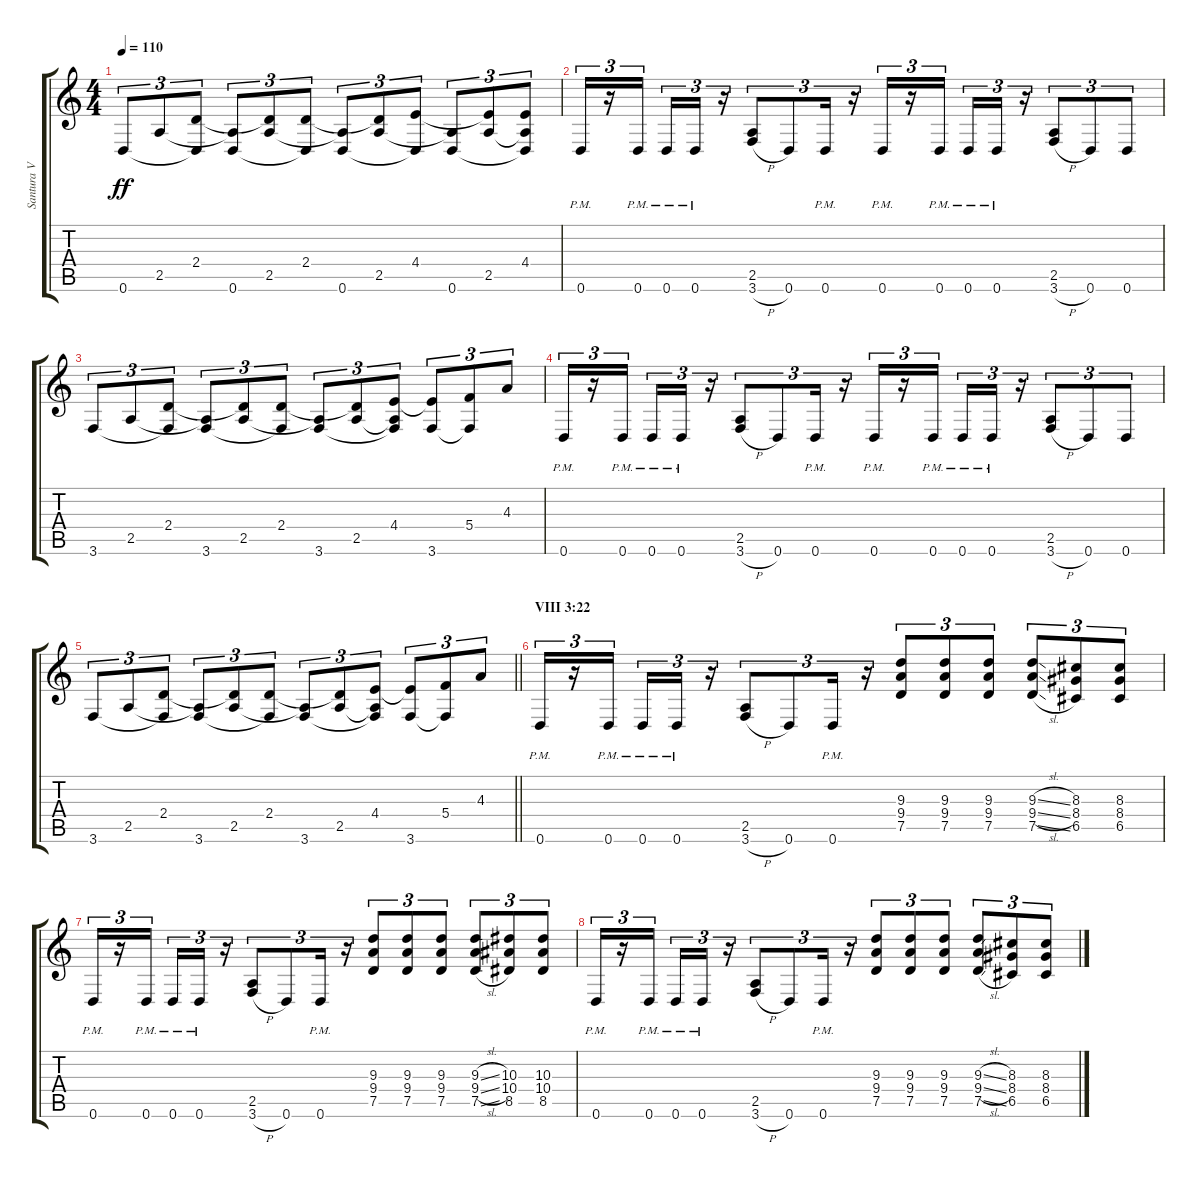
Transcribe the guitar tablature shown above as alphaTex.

\track ("Santura V" "Santura V") {instrument overdrivenguitar}
\staff {score tabs}
\tuning (D4 A3 F3 C3 G2 D2) {hide}
\ts (4 4)
\tempo 110
\clef g2
\ks c
0.6.8{tu (3 2) dy ff} 2.5.8{tu (3 2)} (2.4 0.6{t}).8{tu (3 2)} (2.5{t} 0.6).8{tu (3 2)} (2.4{t} 2.5).8{tu (3 2)} (2.4 0.6{t}).8{tu (3 2)} (2.5{t} 0.6).8{tu (3 2)} (2.4{t} 2.5).8{tu (3 2)} (4.4 0.6{t}).8{tu (3 2)} (2.5{t} 0.6).8{tu (3 2)} (4.4{t} 2.5).8{tu (3 2)} (4.4 2.5{t} 0.6{t}).8{tu (3 2)} |
0.6{pm}.16{tu (3 2)} r.16{tu (3 2)} 0.6{pm}.16{tu (3 2) beam splitsecondary} 0.6{pm}.16{tu (3 2)} 0.6{pm}.16{tu (3 2)} r.16{tu (3 2)} (2.5 3.6{h}).8{tu (3 2)} 0.6.8{tu (3 2)} 0.6{pm}.16{tu (3 2)} r.16{tu (3 2)} 0.6{pm}.16{tu (3 2)} r.16{tu (3 2)} 0.6{pm}.16{tu (3 2) beam splitsecondary} 0.6{pm}.16{tu (3 2)} 0.6{pm}.16{tu (3 2)} r.16{tu (3 2)} (2.5 3.6{h}).8{tu (3 2)} 0.6.8{tu (3 2)} 0.6.8{tu (3 2)} |
3.6.8{tu (3 2)} 2.5.8{tu (3 2)} (2.4 3.6{t}).8{tu (3 2)} (2.5{t} 3.6).8{tu (3 2)} (2.4{t} 2.5).8{tu (3 2)} (2.4 3.6{t}).8{tu (3 2)} (2.5{t} 3.6).8{tu (3 2)} (2.4{t} 2.5).8{tu (3 2)} (4.4 2.5{t} 3.6{t}).8{tu (3 2)} (4.4{t} 3.6).8{tu (3 2)} (5.4 3.6{t}).8{tu (3 2)} 4.3.8{tu (3 2)} |
0.6{pm}.16{tu (3 2)} r.16{tu (3 2)} 0.6{pm}.16{tu (3 2) beam splitsecondary} 0.6{pm}.16{tu (3 2)} 0.6{pm}.16{tu (3 2)} r.16{tu (3 2)} (2.5 3.6{h}).8{tu (3 2)} 0.6.8{tu (3 2)} 0.6{pm}.16{tu (3 2)} r.16{tu (3 2)} 0.6{pm}.16{tu (3 2)} r.16{tu (3 2)} 0.6{pm}.16{tu (3 2) beam splitsecondary} 0.6{pm}.16{tu (3 2)} 0.6{pm}.16{tu (3 2)} r.16{tu (3 2)} (2.5 3.6{h}).8{tu (3 2)} 0.6.8{tu (3 2)} 0.6.8{tu (3 2)} |
\barLineRight lightlight
3.6.8{tu (3 2)} 2.5.8{tu (3 2)} (2.4 3.6{t}).8{tu (3 2)} (2.5{t} 3.6).8{tu (3 2)} (2.4{t} 2.5).8{tu (3 2)} (2.4 3.6{t}).8{tu (3 2)} (2.5{t} 3.6).8{tu (3 2)} (2.4{t} 2.5).8{tu (3 2)} (4.4 2.5{t} 3.6{t}).8{tu (3 2)} (4.4{t} 3.6).8{tu (3 2)} (5.4 3.6{t}).8{tu (3 2)} 4.3.8{tu (3 2)} |
\section ("" "VIII 3:22")
0.6{pm}.16{tu (3 2)} r.16{tu (3 2)} 0.6{pm}.16{tu (3 2) beam splitsecondary} 0.6{pm}.16{tu (3 2)} 0.6{pm}.16{tu (3 2)} r.16{tu (3 2)} (2.5 3.6{h}).8{tu (3 2)} 0.6.8{tu (3 2)} 0.6{pm}.16{tu (3 2)} r.16{tu (3 2)} (9.3 9.4 7.5).8{tu (3 2)} (9.3 9.4 7.5).8{tu (3 2)} (9.3 9.4 7.5).8{tu (3 2)} (9.3{sl} 9.4{sl} 7.5{sl}).8{tu (3 2)} (8.3 8.4 6.5).8{tu (3 2)} (8.3 8.4 6.5).8{tu (3 2)} |
0.6{pm}.16{tu (3 2)} r.16{tu (3 2)} 0.6{pm}.16{tu (3 2) beam splitsecondary} 0.6{pm}.16{tu (3 2)} 0.6{pm}.16{tu (3 2)} r.16{tu (3 2)} (2.5 3.6{h}).8{tu (3 2)} 0.6.8{tu (3 2)} 0.6{pm}.16{tu (3 2)} r.16{tu (3 2)} (9.3 9.4 7.5).8{tu (3 2)} (9.3 9.4 7.5).8{tu (3 2)} (9.3 9.4 7.5).8{tu (3 2)} (9.3{sl} 9.4{sl} 7.5{sl}).8{tu (3 2)} (10.3 10.4 8.5).8{tu (3 2)} (10.3 10.4 8.5).8{tu (3 2)} |
0.6{pm}.16{tu (3 2)} r.16{tu (3 2)} 0.6{pm}.16{tu (3 2) beam splitsecondary} 0.6{pm}.16{tu (3 2)} 0.6{pm}.16{tu (3 2)} r.16{tu (3 2)} (2.5 3.6{h}).8{tu (3 2)} 0.6.8{tu (3 2)} 0.6{pm}.16{tu (3 2)} r.16{tu (3 2)} (9.3 9.4 7.5).8{tu (3 2)} (9.3 9.4 7.5).8{tu (3 2)} (9.3 9.4 7.5).8{tu (3 2)} (9.3{sl} 9.4{sl} 7.5{sl}).8{tu (3 2)} (8.3 8.4 6.5).8{tu (3 2)} (8.3 8.4 6.5).8{tu (3 2)}
